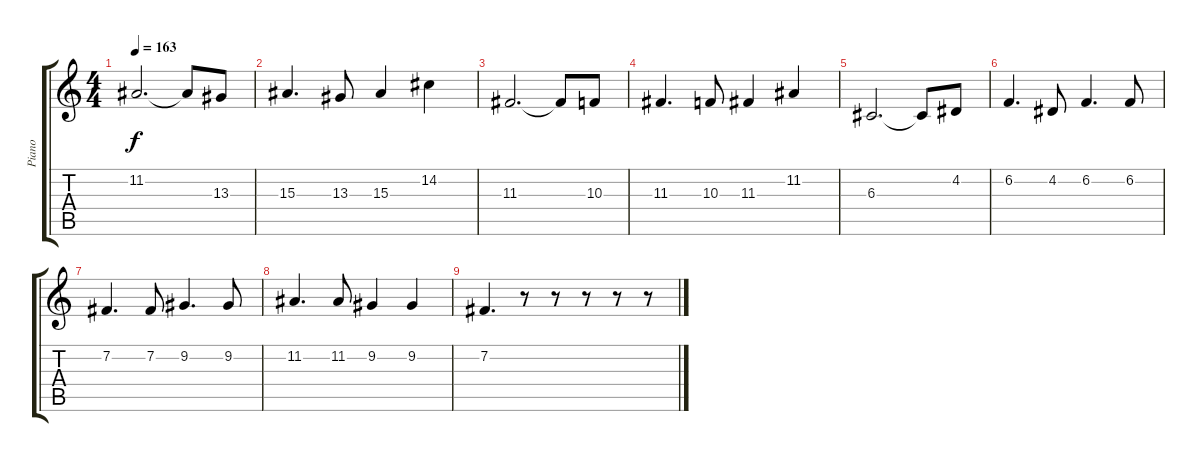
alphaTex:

\track ("Piano" "Piano") {instrument brightacousticpiano}
\staff {score tabs}
\tuning (E4 B3 G3 D3 A2 E2) {hide}
\ts (4 4)
\tempo 163
\clef g2
\ks c
11.2.2{d dy f} 11.2{t}.8 13.3.8 |
15.3.4{d} 13.3.8 15.3.4 14.2.4 |
11.3.2{d} 11.3{t}.8 10.3.8 |
11.3.4{d} 10.3.8 11.3.4 11.2.4 |
6.3.2{d} 6.3{t}.8 4.2.8 |
6.2.4{d} 4.2.8 6.2.4{d} 6.2.8 |
7.2.4{d} 7.2.8 9.2.4{d} 9.2.8 |
11.2.4{d} 11.2.8 9.2.4 9.2.4 |
7.2.4{d} r.8 r.8 r.8 r.8 r.8
